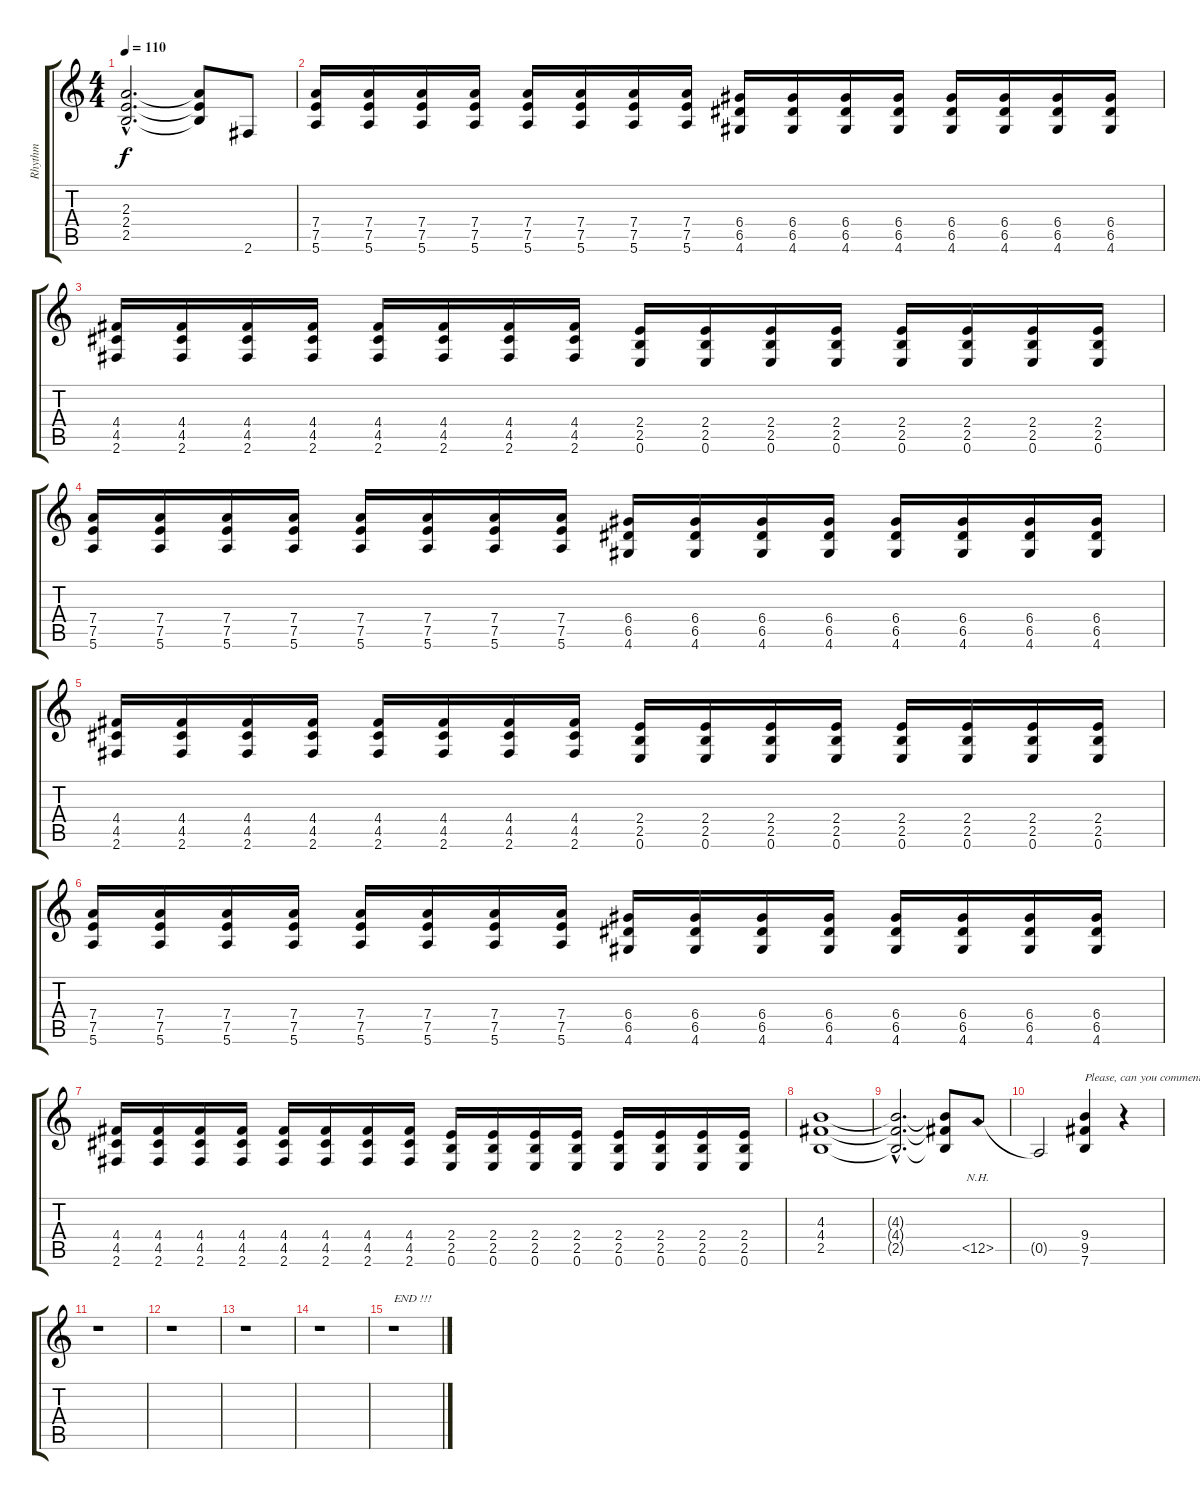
\track ("Rhythm" "Rhythm") {instrument distortionguitar}
\staff {score tabs}
\tuning (E4 B3 G3 D3 A2 E2) {hide}
\ts (4 4)
\tempo 110
\clef g2
\ks c
(2.3{hac} 2.4{hac} 2.5{hac}).2{d dy f} (2.3{t} 2.4{t} 2.5{t}).8 2.6.8 |
(7.4 7.5 5.6).16 (7.4 7.5 5.6).16 (7.4 7.5 5.6).16 (7.4 7.5 5.6).16 (7.4 7.5 5.6).16 (7.4 7.5 5.6).16 (7.4 7.5 5.6).16 (7.4 7.5 5.6).16 (6.4 6.5 4.6).16 (6.4 6.5 4.6).16 (6.4 6.5 4.6).16 (6.4 6.5 4.6).16 (6.4 6.5 4.6).16 (6.4 6.5 4.6).16 (6.4 6.5 4.6).16 (6.4 6.5 4.6).16 |
(4.4 4.5 2.6).16 (4.4 4.5 2.6).16 (4.4 4.5 2.6).16 (4.4 4.5 2.6).16 (4.4 4.5 2.6).16 (4.4 4.5 2.6).16 (4.4 4.5 2.6).16 (4.4 4.5 2.6).16 (2.4 2.5 0.6).16 (2.4 2.5 0.6).16 (2.4 2.5 0.6).16 (2.4 2.5 0.6).16 (2.4 2.5 0.6).16 (2.4 2.5 0.6).16 (2.4 2.5 0.6).16 (2.4 2.5 0.6).16 |
(7.4 7.5 5.6).16 (7.4 7.5 5.6).16 (7.4 7.5 5.6).16 (7.4 7.5 5.6).16 (7.4 7.5 5.6).16 (7.4 7.5 5.6).16 (7.4 7.5 5.6).16 (7.4 7.5 5.6).16 (6.4 6.5 4.6).16 (6.4 6.5 4.6).16 (6.4 6.5 4.6).16 (6.4 6.5 4.6).16 (6.4 6.5 4.6).16 (6.4 6.5 4.6).16 (6.4 6.5 4.6).16 (6.4 6.5 4.6).16 |
(4.4 4.5 2.6).16 (4.4 4.5 2.6).16 (4.4 4.5 2.6).16 (4.4 4.5 2.6).16 (4.4 4.5 2.6).16 (4.4 4.5 2.6).16 (4.4 4.5 2.6).16 (4.4 4.5 2.6).16 (2.4 2.5 0.6).16 (2.4 2.5 0.6).16 (2.4 2.5 0.6).16 (2.4 2.5 0.6).16 (2.4 2.5 0.6).16 (2.4 2.5 0.6).16 (2.4 2.5 0.6).16 (2.4 2.5 0.6).16 |
(7.4 7.5 5.6).16 (7.4 7.5 5.6).16 (7.4 7.5 5.6).16 (7.4 7.5 5.6).16 (7.4 7.5 5.6).16 (7.4 7.5 5.6).16 (7.4 7.5 5.6).16 (7.4 7.5 5.6).16 (6.4 6.5 4.6).16 (6.4 6.5 4.6).16 (6.4 6.5 4.6).16 (6.4 6.5 4.6).16 (6.4 6.5 4.6).16 (6.4 6.5 4.6).16 (6.4 6.5 4.6).16 (6.4 6.5 4.6).16 |
(4.4 4.5 2.6).16 (4.4 4.5 2.6).16 (4.4 4.5 2.6).16 (4.4 4.5 2.6).16 (4.4 4.5 2.6).16 (4.4 4.5 2.6).16 (4.4 4.5 2.6).16 (4.4 4.5 2.6).16 (2.4 2.5 0.6).16 (2.4 2.5 0.6).16 (2.4 2.5 0.6).16 (2.4 2.5 0.6).16 (2.4 2.5 0.6).16 (2.4 2.5 0.6).16 (2.4 2.5 0.6).16 (2.4 2.5 0.6).16 |
(4.3 4.4 2.5).1 |
(4.3{hac t} 4.4{hac t} 2.5{hac t}).2{d} (4.3{t} 4.4{t} 2.5{t}).8 0.5{nh}.8 |
0.5{t}.2 (9.4 9.5 7.6).4{txt "Please, can you comment my tab ???"} r.4 |
r.1 |
r.1 |
r.1 |
r.1 |
r.1{txt "END !!!"}
